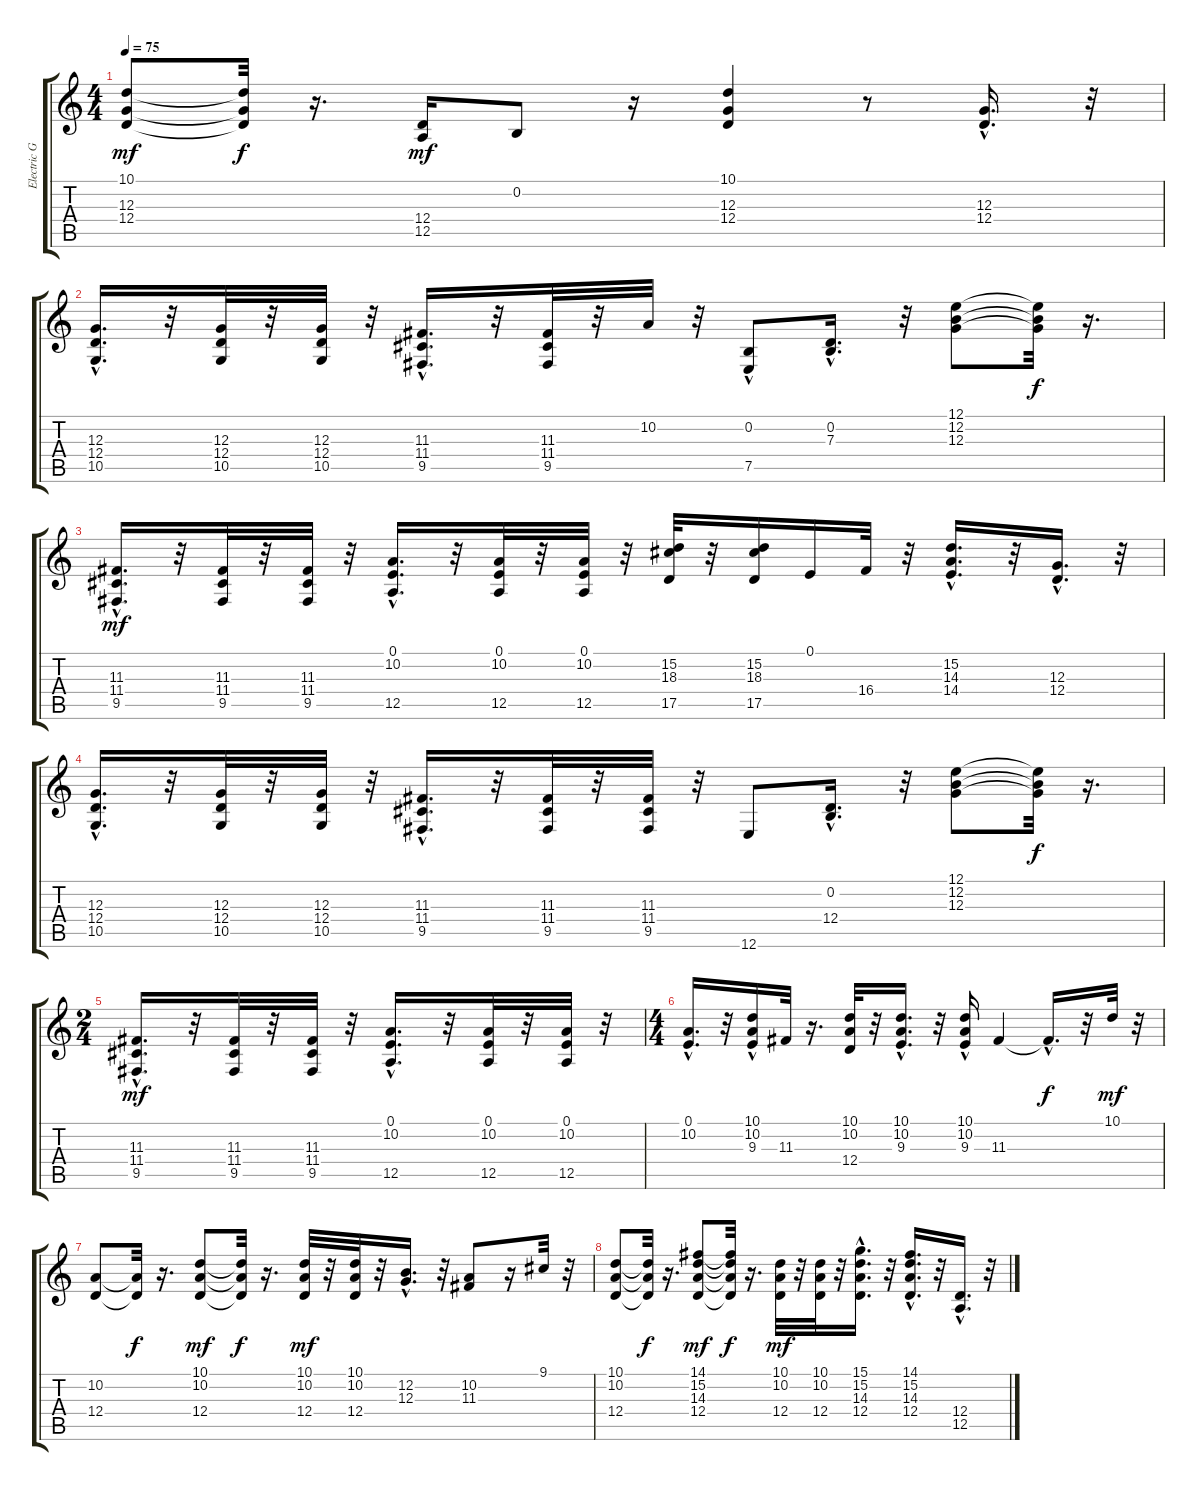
\track ("Electric Guitar 5" "Electric G") {instrument lead8bassandlead}
\staff {score tabs}
\tuning (E4 B3 G3 D3 A2 E2) {hide}
\ts (4 4)
\tempo 75
\clef g2
\ks c
(10.1 12.3 12.4).8{dy mf} (10.1{t} 12.3{t} 12.4{t}).32{dy f} r.16{d} (12.4 12.5).16{dy mf} 0.2.8 r.16 (10.1 12.3 12.4).4 r.8 (12.3{hac} 12.4{hac}).16{d} r.32 |
(12.3{hac} 12.4{hac} 10.5{hac}).16{d} r.32 (12.3 12.4 10.5).32 r.32 (12.3 12.4 10.5).32 r.32 (11.3{hac} 11.4{hac} 9.5{hac}).16{d} r.32 (11.3 11.4 9.5).32 r.32 10.2.32 r.32 (0.2{hac} 7.5).8 (0.2{hac} 7.3{hac}).16{d} r.32 (12.1 12.2 12.3).8 (12.1{t} 12.2{t} 12.3{t}).32{dy f} r.16{d} |
(11.3{hac} 11.4{hac} 9.5{hac}).16{d dy mf} r.32 (11.3 11.4 9.5).32 r.32 (11.3 11.4 9.5).32 r.32 (0.1{hac} 10.2{hac} 12.5{hac}).16{d} r.32 (0.1 10.2 12.5).32 r.32 (0.1 10.2 12.5).32 r.32 (15.2 18.3 17.5).32 r.32 (15.2 18.3 17.5).16 0.1.16 16.4.32 r.32 (15.2{hac} 14.3{hac} 14.4{hac}).16{d} r.32 (12.3{hac} 12.4{hac}).16{d} r.32 |
(12.3{hac} 12.4{hac} 10.5{hac}).16{d} r.32 (12.3 12.4 10.5).32 r.32 (12.3 12.4 10.5).32 r.32 (11.3{hac} 11.4{hac} 9.5{hac}).16{d} r.32 (11.3 11.4 9.5).32 r.32 (11.3 11.4 9.5).32 r.32 12.6.8 (0.2{hac} 12.4{hac}).16{d} r.32 (12.1 12.2 12.3).8 (12.1{t} 12.2{t} 12.3{t}).32{dy f} r.16{d} |
\ts (2 4)
(11.3{hac} 11.4{hac} 9.5{hac}).16{d dy mf} r.32 (11.3 11.4 9.5).32 r.32 (11.3 11.4 9.5).32 r.32 (0.1{hac} 10.2{hac} 12.5{hac}).16{d} r.32 (0.1 10.2 12.5).32 r.32 (0.1 10.2 12.5).32 r.32 |
\ts (4 4)
(0.1{hac} 10.2{hac}).16{d} r.32 (10.1{hac} 10.2{hac} 9.3).16 11.3.32 r.16{d} (10.1 10.2 12.4).32 r.32 (10.1{hac} 10.2{hac} 9.3{hac}).16{d} r.32 (10.1{hac} 10.2{hac} 9.3).16 11.3.4 11.3{hac t}.16{d dy f} r.32 10.1.32{dy mf} r.32 |
(10.2 12.4).8 (10.2{t} 12.4{t}).32{dy f} r.16{d} (10.1 10.2 12.4).8{dy mf} (10.1{t} 10.2{t} 12.4{t}).32{dy f} r.16{d} (10.1 10.2 12.4).32{dy mf} r.32 (10.1 10.2 12.4).32 r.32 (12.2{hac} 12.3{hac}).16{d} r.32 (10.2 11.3).8 r.16 9.1.32 r.32 |
(10.1 10.2 12.4).8 (10.1{t} 10.2{t} 12.4{t}).32{dy f} r.16{d} (14.1 15.2 14.3 12.4).8{dy mf} (14.1{t} 15.2{t} 14.3{t} 12.4{t}).32{dy f} r.16{d} (10.1 10.2 12.4).32{dy mf} r.32 (10.1 10.2 12.4).32 r.32 (15.1{hac} 15.2{hac} 14.3{hac} 12.4{hac}).16{d} r.32 (14.1{hac} 15.2{hac} 14.3{hac} 12.4{hac}).16{d} r.32 (12.4{hac} 12.5{hac}).16{d} r.32
